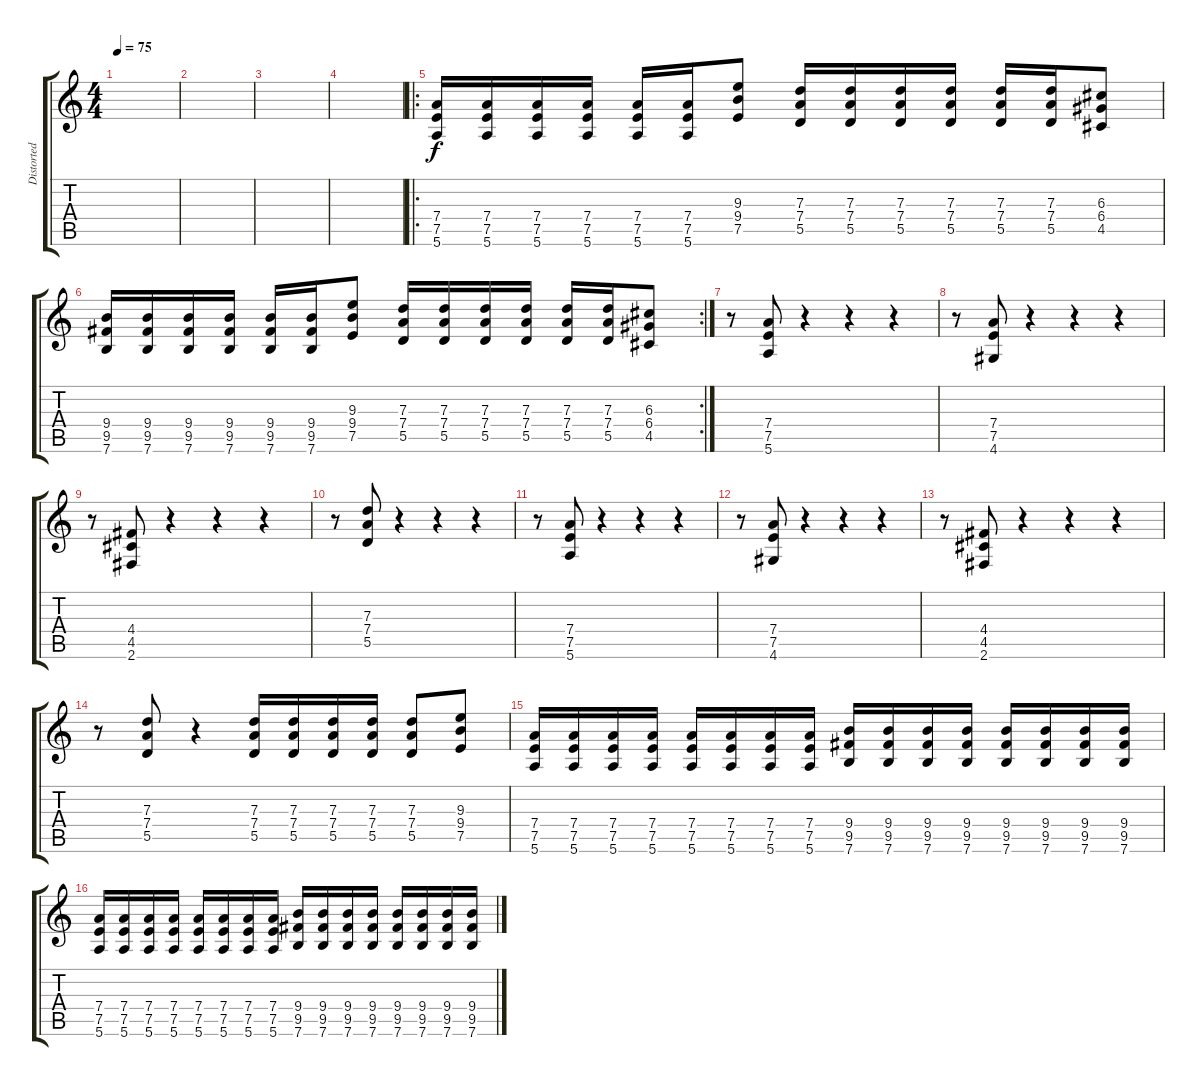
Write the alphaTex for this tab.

\track ("Distorted 1" "Distorted ") {instrument distortionguitar}
\staff {score tabs}
\tuning (E4 B3 G3 D3 A2 E2) {hide}
\ts (4 4)
\tempo 75
\clef g2
\ks c
|
|
|
|
\ro
(7.4 7.5 5.6).16 (7.4 7.5 5.6).16 (7.4 7.5 5.6).16 (7.4 7.5 5.6).16 (7.4 7.5 5.6).16 (7.4 7.5 5.6).16 (9.3 9.4 7.5).8 (7.3 7.4 5.5).16 (7.3 7.4 5.5).16 (7.3 7.4 5.5).16 (7.3 7.4 5.5).16 (7.3 7.4 5.5).16 (7.3 7.4 5.5).16 (6.3 6.4 4.5).8 |
\rc 2
(9.4 9.5 7.6).16 (9.4 9.5 7.6).16 (9.4 9.5 7.6).16 (9.4 9.5 7.6).16 (9.4 9.5 7.6).16 (9.4 9.5 7.6).16 (9.3 9.4 7.5).8 (7.3 7.4 5.5).16 (7.3 7.4 5.5).16 (7.3 7.4 5.5).16 (7.3 7.4 5.5).16 (7.3 7.4 5.5).16 (7.3 7.4 5.5).16 (6.3 6.4 4.5).8 |
r.8 (7.4 7.5 5.6).8 r.4 r.4 r.4 |
r.8 (7.4 7.5 4.6).8 r.4 r.4 r.4 |
r.8 (4.4 4.5 2.6).8 r.4 r.4 r.4 |
r.8 (7.3 7.4 5.5).8 r.4 r.4 r.4 |
r.8 (7.4 7.5 5.6).8 r.4 r.4 r.4 |
r.8 (7.4 7.5 4.6).8 r.4 r.4 r.4 |
r.8 (4.4 4.5 2.6).8 r.4 r.4 r.4 |
r.8 (7.3 7.4 5.5).8 r.4 (7.3 7.4 5.5).16 (7.3 7.4 5.5).16 (7.3 7.4 5.5).16 (7.3 7.4 5.5).16 (7.3 7.4 5.5).8 (9.3 9.4 7.5).8 |
(7.4 7.5 5.6).16 (7.4 7.5 5.6).16 (7.4 7.5 5.6).16 (7.4 7.5 5.6).16 (7.4 7.5 5.6).16 (7.4 7.5 5.6).16 (7.4 7.5 5.6).16 (7.4 7.5 5.6).16 (9.4 9.5 7.6).16 (9.4 9.5 7.6).16 (9.4 9.5 7.6).16 (9.4 9.5 7.6).16 (9.4 9.5 7.6).16 (9.4 9.5 7.6).16 (9.4 9.5 7.6).16 (9.4 9.5 7.6).16 |
(7.4 7.5 5.6).16 (7.4 7.5 5.6).16 (7.4 7.5 5.6).16 (7.4 7.5 5.6).16 (7.4 7.5 5.6).16 (7.4 7.5 5.6).16 (7.4 7.5 5.6).16 (7.4 7.5 5.6).16 (9.4 9.5 7.6).16 (9.4 9.5 7.6).16 (9.4 9.5 7.6).16 (9.4 9.5 7.6).16 (9.4 9.5 7.6).16 (9.4 9.5 7.6).16 (9.4 9.5 7.6).16 (9.4 9.5 7.6).16
